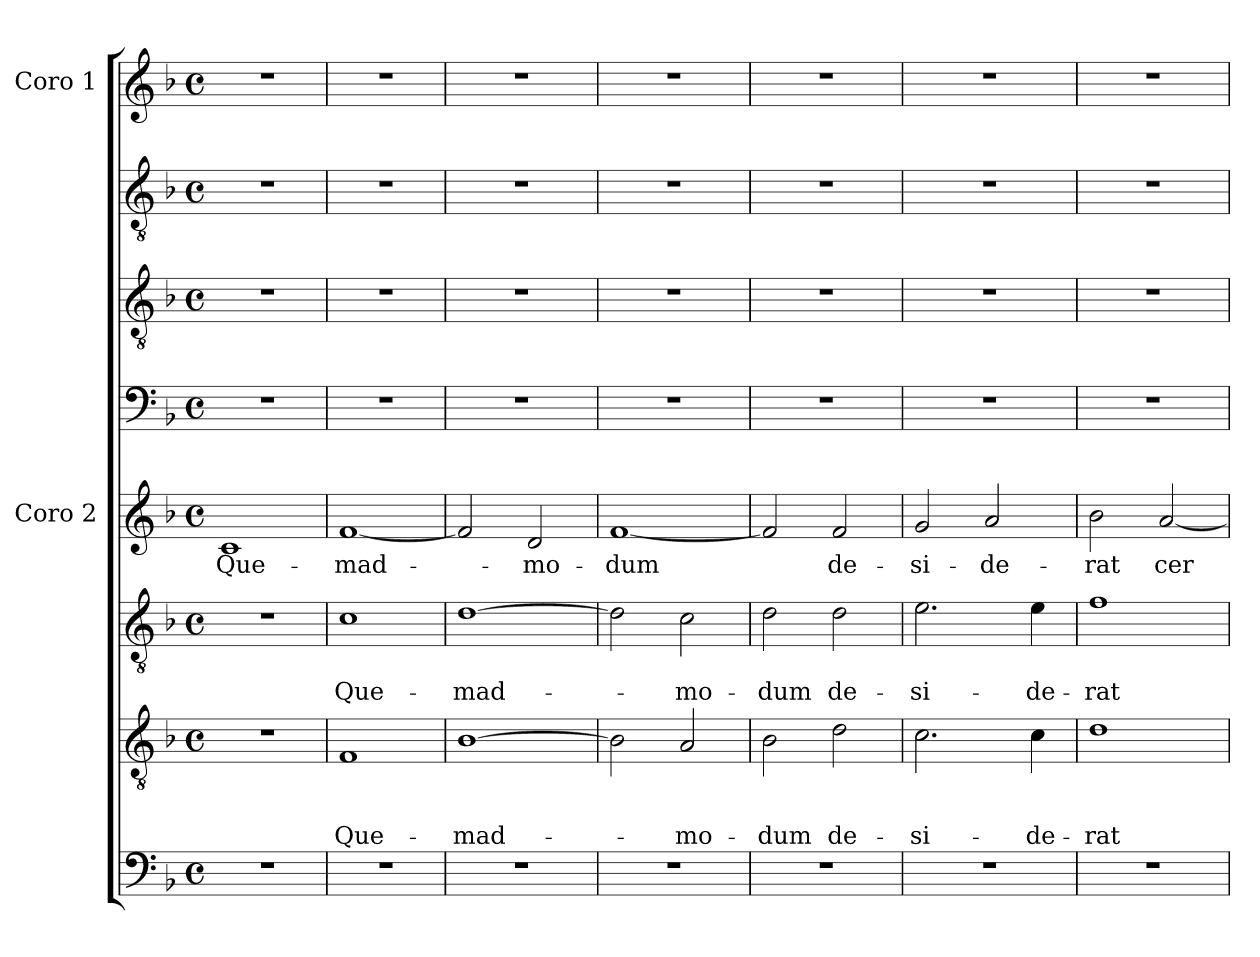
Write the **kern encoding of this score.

**kern	**kern	**text	**text	**text	**kern	**text	**text	**kern	**text	**kern	**kern	**kern	**kern
*part8	*part7	*part7	*part7	*part7	*part6	*part6	*part6	*part5	*part5	*part4	*part3	*part2	*part1
*staff8	*staff7	*staff7	*staff7	*staff7	*staff6	*staff6	*staff6	*staff5	*staff5	*staff4	*staff3	*staff2	*staff1
*	*	*	*	*	*	*	*	*I"Coro 2	*	*	*	*	*I"Coro 1
*clefF4	*clefGv2	*	*	*	*clefGv2	*	*	*clefG2	*	*clefF4	*clefGv2	*clefGv2	*clefG2
*k[b-]	*k[b-]	*	*	*	*k[b-]	*	*	*k[b-]	*	*k[b-]	*k[b-]	*k[b-]	*k[b-]
*F:	*F:	*	*	*	*F:	*	*	*F:	*	*F:	*F:	*F:	*F:
*M4/4	*M4/4	*	*	*	*M4/4	*	*	*M4/4	*	*M4/4	*M4/4	*M4/4	*M4/4
*met(c)	*met(c)	*	*	*	*met(c)	*	*	*met(c)	*	*met(c)	*met(c)	*met(c)	*met(c)
=1	=1	=1	=1	=1	=1	=1	=1	=1	=1	=1	=1	=1	=1
!	!	!	!	!	!	!	!	!	!LO:LY:b	!	!	!	!
1r	1r	.	.	.	1r	.	.	1c	Que-	1r	1r	1r	1r
=2	=2	=2	=2	=2	=2	=2	=2	=2	=2	=2	=2	=2	=2
!	!	!	!	!LO:LY:b	!	!	!LO:LY:b	!	!LO:LY:b	!	!	!	!
1r	1F	.	.	Que-	1c	.	Que-	[1f	-mad-	1r	1r	1r	1r
=3	=3	=3	=3	=3	=3	=3	=3	=3	=3	=3	=3	=3	=3
!	!	!	!	!LO:LY:b	!	!	!LO:LY:b	!	!	!	!	!	!
1r	[1B-	.	.	-mad-	[1d	.	-mad-	2f/]	.	1r	1r	1r	1r
!	!	!	!	!	!	!	!	!	!LO:LY:b	!	!	!	!
.	.	.	.	.	.	.	.	2d/	-mo-	.	.	.	.
=4	=4	=4	=4	=4	=4	=4	=4	=4	=4	=4	=4	=4	=4
!	!	!	!	!	!	!	!	!	!LO:LY:b	!	!	!	!
1r	2B-\]	.	.	.	2d\]	.	.	[1f	-dum	1r	1r	1r	1r
!	!	!	!	!LO:LY:b	!	!	!LO:LY:b	!	!	!	!	!	!
.	2A/	.	.	-mo-	2c\	.	-mo-	.	.	.	.	.	.
=5	=5	=5	=5	=5	=5	=5	=5	=5	=5	=5	=5	=5	=5
!	!	!	!	!LO:LY:b	!	!	!LO:LY:b	!	!	!	!	!	!
1r	2B-\	.	.	-dum	2d\	.	-dum	2f/]	.	1r	1r	1r	1r
!	!	!	!	!LO:LY:b	!	!	!LO:LY:b	!	!LO:LY:b	!	!	!	!
.	2d\	.	.	de-	2d\	.	de-	2f/	de-	.	.	.	.
=6	=6	=6	=6	=6	=6	=6	=6	=6	=6	=6	=6	=6	=6
!	!	!	!	!LO:LY:b	!	!	!LO:LY:b	!	!LO:LY:b	!	!	!	!
1r	2.c\	.	.	-si-	2.e\	.	-si-	2g/	-si-	1r	1r	1r	1r
!	!	!	!	!	!	!	!	!	!LO:LY:b	!	!	!	!
.	.	.	.	.	.	.	.	2a/	-de-	.	.	.	.
!	!	!	!	!LO:LY:b	!	!	!LO:LY:b	!	!	!	!	!	!
.	4c\	.	.	-de-	4e\	.	-de-	.	.	.	.	.	.
=7	=7	=7	=7	=7	=7	=7	=7	=7	=7	=7	=7	=7	=7
!	!	!	!	!LO:LY:b	!	!	!LO:LY:b	!	!LO:LY:b	!	!	!	!
1r	1d	.	.	-rat	1f	.	-rat	2b-\	-rat	1r	1r	1r	1r
!	!	!	!	!	!	!	!	!	!LO:LY:b	!	!	!	!
.	.	.	.	.	.	.	.	[2a/	cer-	.	.	.	.
=	=	=	=	=	=	=	=	=	=	=	=	=	=
*-	*-	*-	*-	*-	*-	*-	*-	*-	*-	*-	*-	*-	*-
